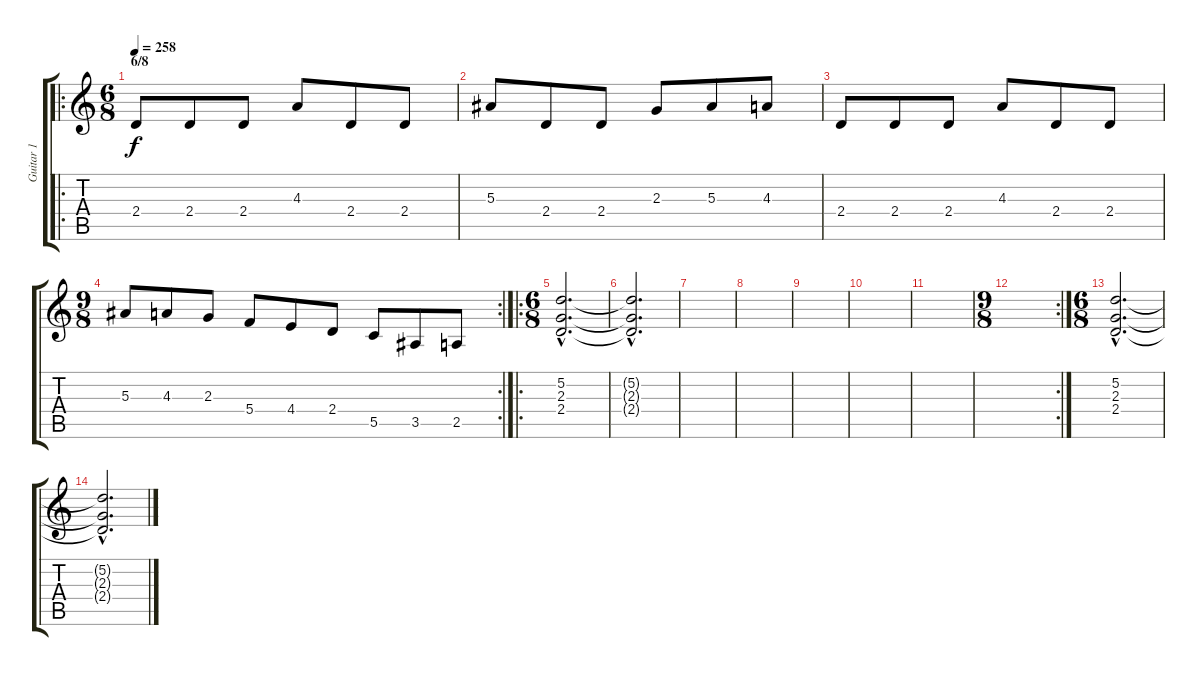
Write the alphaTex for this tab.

\track ("Guitar 1" "Guitar 1") {instrument distortionguitar}
\staff {score tabs}
\tuning (D4 A3 F3 C3 G2 D2) {hide}
\ro
\ts (6 8)
\section ("" "6/8")
\tempo 258
\clef g2
\ks c
2.4.8{dy f volume 10} 2.4.8 2.4.8 4.3.8 2.4.8 2.4.8 |
5.3.8 2.4.8 2.4.8 2.3.8 5.3.8 4.3.8 |
2.4.8 2.4.8 2.4.8 4.3.8 2.4.8 2.4.8 |
\rc 2
\ts (9 8)
5.3.8 4.3.8 2.3.8 5.4.8 4.4.8 2.4.8 5.5.8 3.5.8 2.5.8 |
\ro
\ts (6 8)
(5.2{hac} 2.3{hac} 2.4{hac}).2{d} |
(5.2{hac t} 2.3{hac t} 2.4{hac t}).2{d} |
|
|
|
|
|
\rc 2
\ts (9 8)
|
\ts (6 8)
(5.2{hac} 2.3{hac} 2.4{hac}).2{d} |
(5.2{hac t} 2.3{hac t} 2.4{hac t}).2{d}
